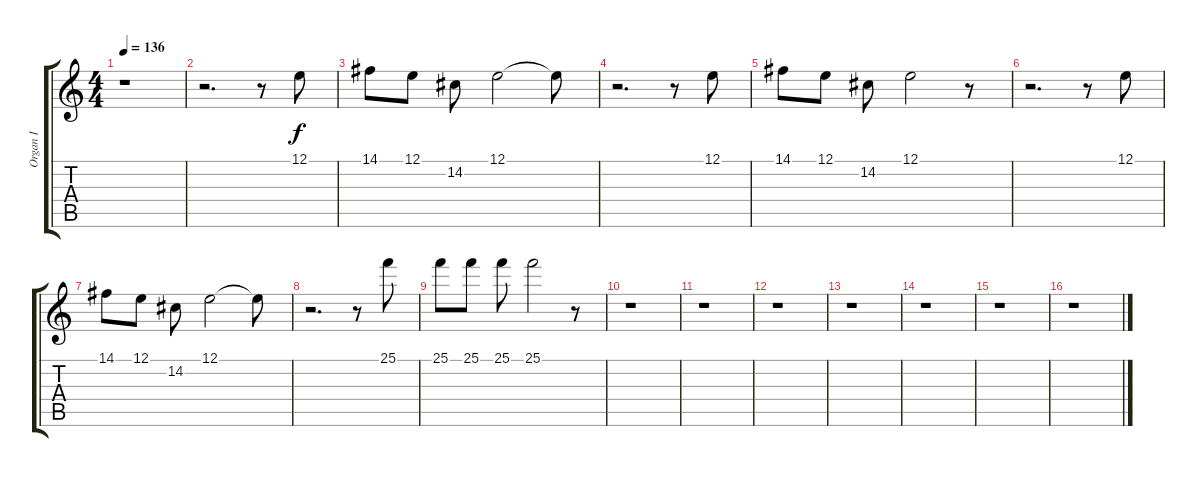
\track ("Organ I" "Organ I") {instrument churchorgan}
\staff {score tabs}
\tuning (E4 B3 G3 D3 A2 E2) {hide}
\ts (4 4)
\tempo 136
\clef g2
\ks c
r.1{dy f} |
r.2{d} r.8 12.1.8 |
14.1.8 12.1.8 14.2.8 12.1.2 12.1{t}.8 |
r.2{d} r.8 12.1.8 |
14.1.8 12.1.8 14.2.8 12.1.2 r.8 |
r.2{d} r.8 12.1.8 |
14.1.8 12.1.8 14.2.8 12.1.2 12.1{t}.8 |
r.2{d} r.8 25.1.8 |
25.1.8 25.1.8 25.1.8 25.1.2 r.8 |
r.1 |
r.1 |
r.1 |
r.1 |
r.1 |
r.1 |
r.1
